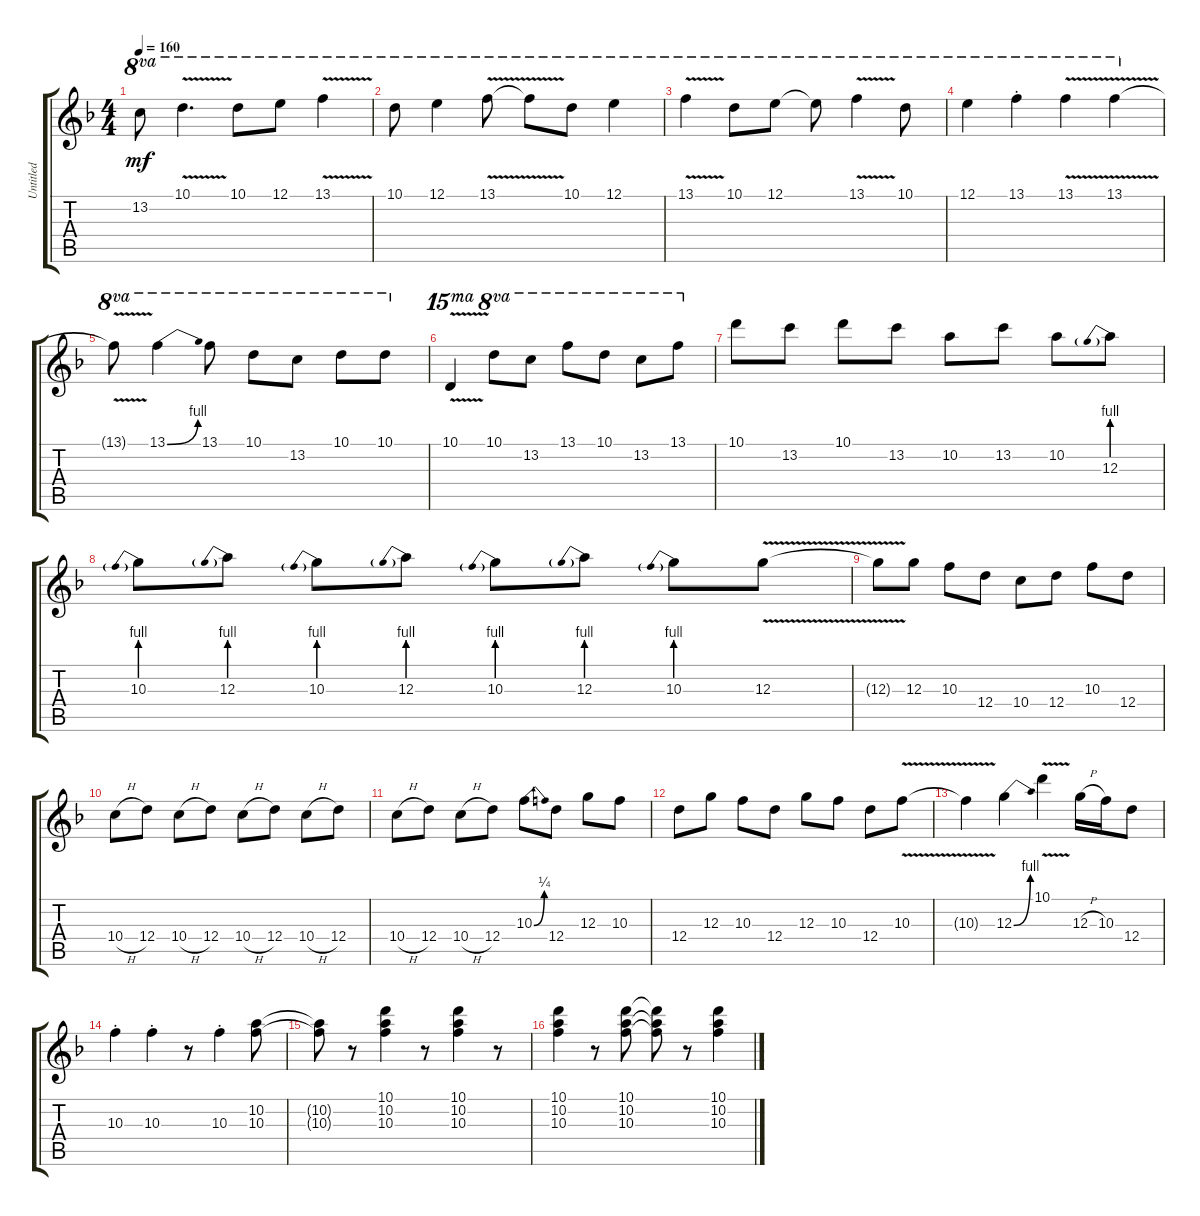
\track ("Untitled" "Untitled") {instrument distortionguitar}
\staff {score tabs}
\tuning (E4 B3 G3 D3 A2 E2) {hide}
\ts (4 4)
\tempo 160
\clef g2
\ks f
13.2.8{ot 8va dy mf} 10.1{v}.4{d ot 8va} 10.1.8{ot 8va} 12.1.8{ot 8va} 13.1{v}.4{ot 8va} |
10.1.8{ot 8va} 12.1.4{ot 8va} 13.1{v}.8{ot 8va} 13.1{t}.8{ot 8va} 10.1.8{ot 8va} 12.1.4{ot 8va} |
13.1{v}.4{ot 8va} 10.1.8{ot 8va} 12.1.8{ot 8va} 12.1{t}.8{ot 8va} 13.1{v}.4{ot 8va} 10.1.8{ot 8va} |
12.1.4{ot 8va} 13.1{st}.4{ot 8va} 13.1{v}.4{ot 8va} 13.1{v}.4{ot 8va} |
13.1{v t}.8{ot 8va} 13.1{be (bend 0 0 60 4)}.4{ot 8va} 13.1.8{ot 8va} 10.1.8{ot 8va} 13.2.8{ot 8va} 10.1.8{ot 8va} 10.1.8{ot 8va} |
10.1{v}.4{ot 15ma} 10.1.8{ot 8va} 13.2.8{ot 8va} 13.1.8{ot 8va} 10.1.8{ot 8va} 13.2.8{ot 8va} 13.1.8{ot 8va} |
10.1.8 13.2.8 10.1.8 13.2.8 10.2.8 13.2.8 10.2.8 12.3{be (prebend 0 4 60 4)}.8 |
10.3{be (prebend 0 4 60 4)}.8 12.3{be (prebend 0 4 60 4)}.8 10.3{be (prebend 0 4 60 4)}.8 12.3{be (prebend 0 4 60 4)}.8 10.3{be (prebend 0 4 60 4)}.8 12.3{be (prebend 0 4 60 4)}.8 10.3{be (prebend 0 4 60 4)}.8 12.3{v}.8 |
12.3{v t}.8 12.3.8 10.3.8 12.4.8 10.4.8 12.4.8 10.3.8 12.4.8 |
10.4{h}.8 12.4.8 10.4{h}.8 12.4.8 10.4{h}.8 12.4.8 10.4{h}.8 12.4.8 |
10.4{h}.8 12.4.8 10.4{h}.8 12.4.8 10.3{be (bend 0 0 60 1)}.8 12.4.8 12.3.8 10.3.8 |
12.4.8 12.3.8 10.3.8 12.4.8 12.3.8 10.3.8 12.4.8 10.3{v}.8 |
10.3{v t}.4 12.3{be (bend 0 0 60 4)}.4 10.1{v}.4 12.3{h}.16 10.3.16 12.4.8 |
10.3{st}.4 10.3{st}.4 r.8 10.3{st}.4 (10.2 10.3).8 |
(10.2{t} 10.3{t}).8 r.8 (10.1 10.2 10.3).4 r.8 (10.1 10.2 10.3).4 r.8 |
(10.1 10.2 10.3).4 r.8 (10.1 10.2 10.3).8 (10.1{t} 10.2{t} 10.3{t}).8 r.8 (10.1 10.2 10.3).4
